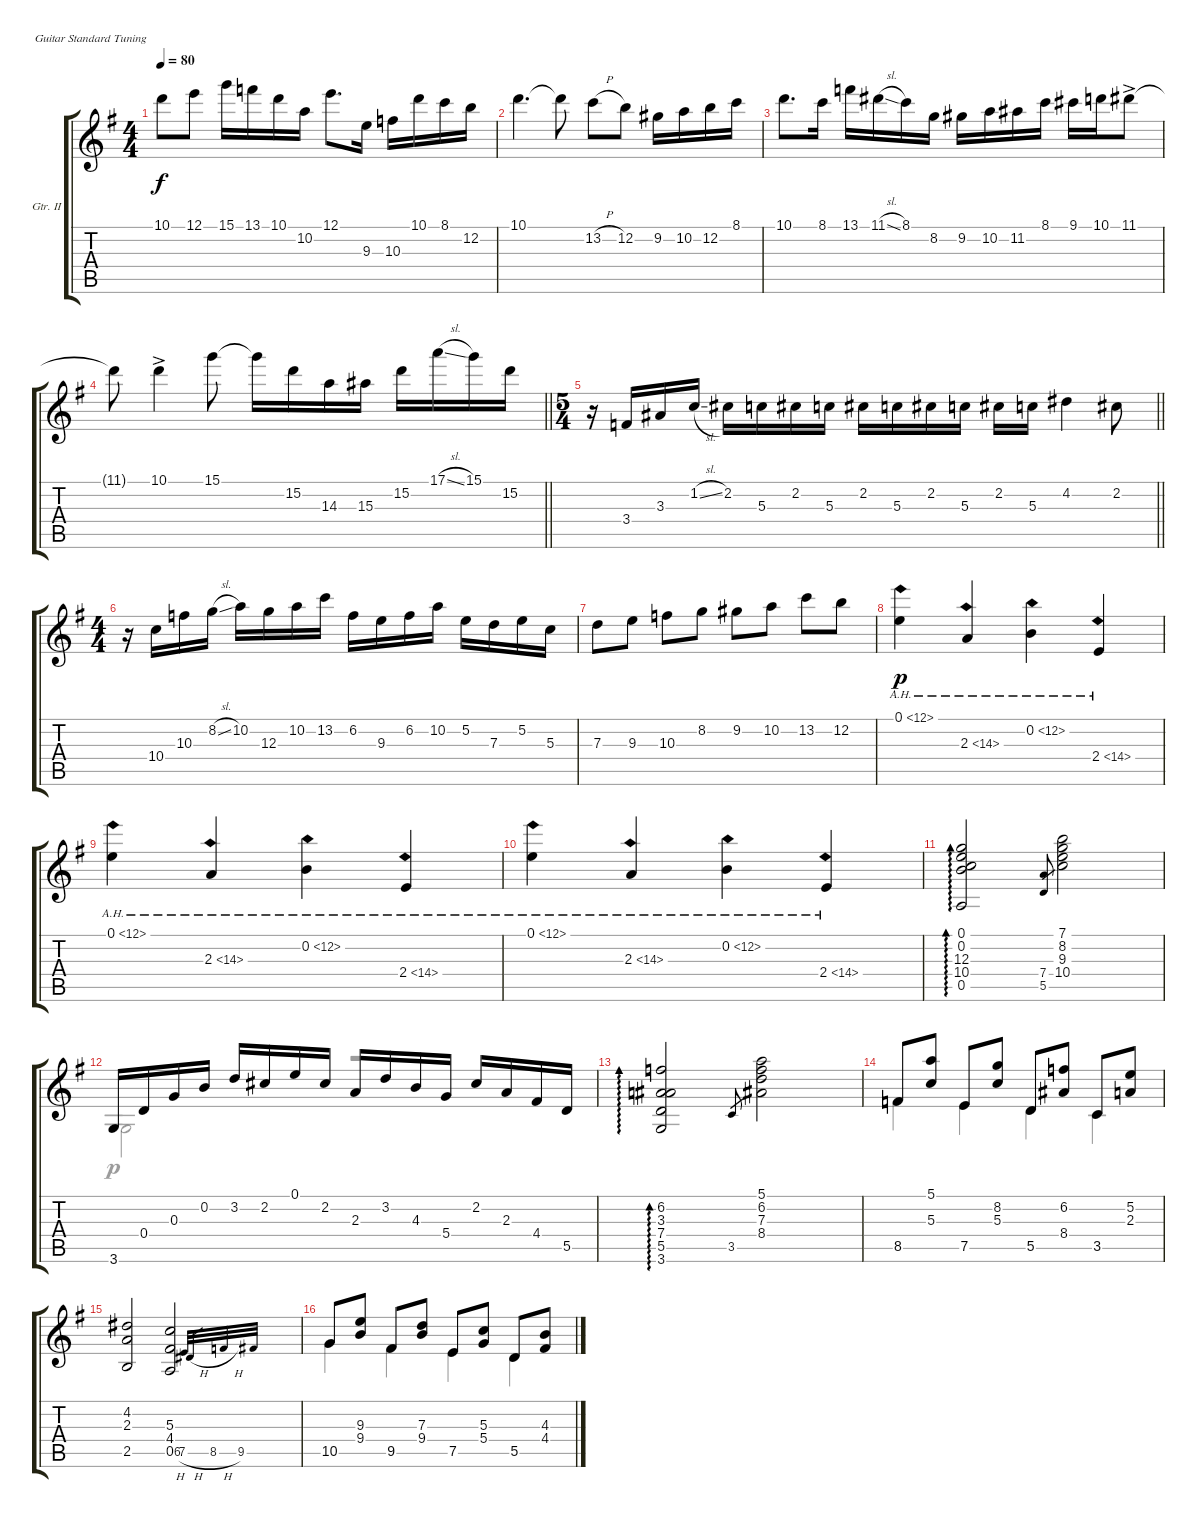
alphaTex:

\bracketExtendMode groupsimilarinstruments
\firstSystemTrackNameOrientation horizontal
\otherSystemsTrackNameOrientation horizontal
\track ("Gtr. II" "Gtr. II") {instrument acousticguitarnylon}
\staff {score tabs}
\tuning (E4 B3 G3 D3 A2 E2)
\voice
\ts (4 4)
\tempo 80
\clef g2
\ks eminor
10.1.8{dy f} 12.1.8 15.1.16 13.1.16 10.1.16 10.2.16 12.1.8{d} 9.3.16 10.3.16 10.1.16 8.1.16 12.2.16 |
10.1.4{d} 10.1{t}.8 13.2{h}.8 12.2.8 9.2.16 10.2.16 12.2.16 8.1.16 |
10.1.8{d} 8.1.16 13.1.16 11.1{sl}.16 8.1.16 8.2.16 9.2.16 10.2.16 11.2.16 8.1.16 9.1.16 10.1.16 11.1{ac}.8 |
\barLineRight lightlight
11.1{t}.8 10.1{ac}.4 15.1.8 15.1{t}.16 15.2.16 14.3.16 15.3.16 15.2.16 17.1{sl}.16 15.1.16 15.2.16 |
\ts (5 4)
\barLineRight lightlight
r.16 3.4.16 3.3.16 1.2{sl}.16 2.2.16 5.3.16 2.2.16 5.3.16 2.2.16 5.3.16 2.2.16 5.3.16 2.2.16 5.3.16 4.2.4 2.2.8 |
\ts (4 4)
r.16 10.4.16 10.3.16 8.2{sl}.16 10.2.16 12.3.16 10.2.16 13.2.16 6.2.16 9.3.16 6.2.16 10.2.16 5.2.16 7.3.16 5.2.16 5.3.16 |
7.3.8 9.3.8 10.3.8 8.2.8 9.2.8 10.2.8 13.2.8 12.2.8 |
0.1{ah 12}.4{dy p} 2.3{ah 12}.4 0.2{ah 12}.4 2.4{ah 12}.4 |
0.1{ah 12}.4 2.3{ah 12}.4 0.2{ah 12}.4 2.4{ah 12}.4 |
0.1{ah 12}.4 2.3{ah 12}.4 0.2{ah 12}.4 2.4{ah 12}.4 |
(12.3 0.1 10.4 0.2 0.5).2{ad 0} (7.4 5.5).8{gr} (7.1 8.2 9.3 10.4).2 |
3.6.16 0.4.16 0.3.16 0.2.16 3.2.16 2.2.16 0.1.16 2.2.16 2.3.16 3.2.16 4.3.16 5.4.16 2.2.16 2.3.16 4.4.16 5.5.16 |
(6.2 3.3 7.4 5.5 3.6).2{ad 0} 3.5.8{gr} (5.1 6.2 7.3 8.4).2 |
8.5.8 (5.1 5.3).8 7.5.8 (8.2 5.3).8 5.5.8 (6.2 8.4).8 3.5.8 (5.2 2.3).8 |
(4.2 2.3 2.5).2 (5.3 4.4 0.5).2 6.5{h}.32{gr} 7.5{h}.32{gr} 8.5{h}.32{gr} 9.5.32{gr} |
10.5.8 (9.3 9.4).8 9.5.8 (7.3 9.4).8 7.5.8 (5.3 5.4).8 5.5.8 (4.3 4.4).8
\voice
\clef g2
\ottava regular
\simile none
\ks eminor
|
|
|
\barLineRight lightlight
|
\barLineRight lightlight
|
|
|
|
|
|
|
3.6.2 r.2 |
|
8.5.4 7.5.4 5.5.4 3.5.4 |
|
10.5.4 9.5.4 7.5.4 5.5.4
